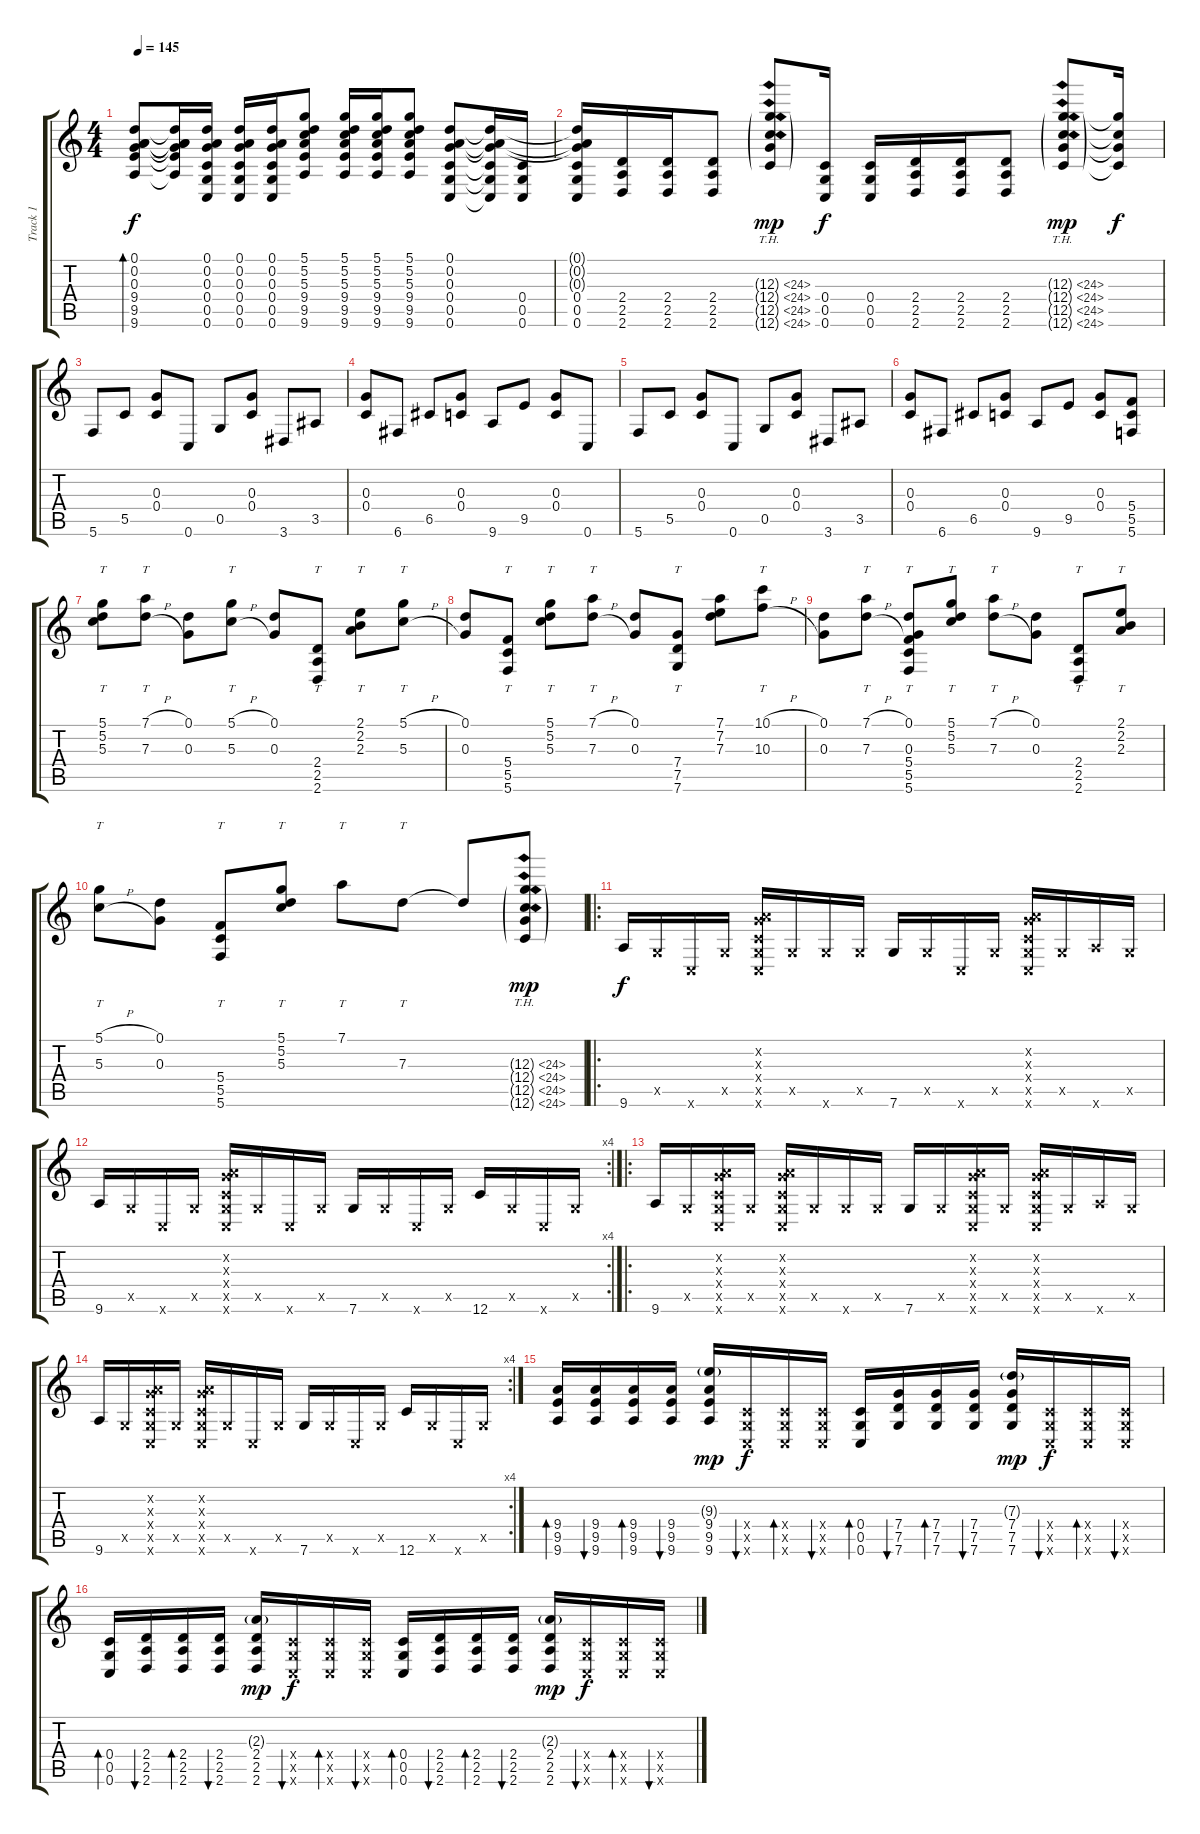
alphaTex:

\track ("Track 1" "Track 1") {instrument electricguitarmuted}
\staff {score tabs}
\tuning (D4 A3 G3 C3 G2 C2) {hide}
\ts (4 4)
\tempo 145
\clef g2
\ks c
(0.1 0.2 0.3 9.4 9.5 9.6).8{bd 480 dy f} (0.1{t} 0.2{t} 0.3{t} 9.4{t} 9.5{t} 9.6{t}).16 (0.1 0.2 0.3 0.4 0.5 0.6).16 (0.1 0.2 0.3 0.4 0.5 0.6).16 (0.1 0.2 0.3 0.4 0.5 0.6).16 (5.1 5.2 5.3 9.4 9.5 9.6).8 (5.1 5.2 5.3 9.4 9.5 9.6).16 (5.1 5.2 5.3 9.4 9.5 9.6).16 (5.1 5.2 5.3 9.4 9.5 9.6).8 (0.1 0.2 0.3 0.4 0.5 0.6).8 (0.1{t} 0.2{t} 0.3{t} 0.4{t} 0.5{t} 0.6{t}).16 (0.4 0.5 0.6).16 |
(0.1{t} 0.2{t} 0.3{t} 0.4 0.5 0.6).16 (2.4 2.5 2.6).16 (2.4 2.5 2.6).16 (2.4 2.5 2.6).8 (12.3{th 12 g} 12.4{th 12 g} 12.5{th 12 g} 12.6{th 12 g}).8{dy mp} (0.4 0.5 0.6).16{dy f} (0.4 0.5 0.6).16 (2.4 2.5 2.6).16 (2.4 2.5 2.6).16 (2.4 2.5 2.6).8 (12.3{th 12 g} 12.4{th 12 g} 12.5{th 12 g} 12.6{th 12 g}).8{dy mp} (12.3{t} 12.4{t} 12.5{t} 12.6{t}).16{dy f} |
5.6.8 5.5.8 (0.3 0.4).8 0.6.8 0.5.8 (0.3 0.4).8 3.6.8 3.5.8 |
(0.3 0.4).8 6.6.8 6.5.8 (0.3 0.4).8 9.6.8 9.5.8 (0.3 0.4).8 0.6.8 |
5.6.8 5.5.8 (0.3 0.4).8 0.6.8 0.5.8 (0.3 0.4).8 3.6.8 3.5.8 |
(0.3 0.4).8 6.6.8 6.5.8 (0.3 0.4).8 9.6.8 9.5.8 (0.3 0.4).8 (5.4 5.5 5.6).8 |
(5.1 5.2 5.3).8{tt} (7.1{h} 7.3{h}).8{tt} (0.1 0.3).8 (5.1{h} 5.3{h}).8{tt} (0.1 0.3).8 (2.4 2.5 2.6).8{tt} (2.1 2.2 2.3).8{tt} (5.1{h} 5.3{h}).8{tt} |
(0.1 0.3).8 (5.4 5.5 5.6).8{tt} (5.1 5.2 5.3).8{tt} (7.1{h} 7.3{h}).8{tt} (0.1 0.3).8 (7.4 7.5 7.6).8{tt} (7.1 7.2 7.3).8 (10.1{h} 10.3{h}).8{tt} |
(0.1 0.3).8 (7.1{h} 7.3{h}).8{tt} (0.1 0.3 5.4 5.5 5.6).8{tt} (5.1 5.2 5.3).8{tt} (7.1{h} 7.3{h}).8{tt} (0.1 0.3).8 (2.4 2.5 2.6).8{tt} (2.1 2.2 2.3).8{tt} |
(5.1{h} 5.3{h}).8{tt} (0.1 0.3).8 (5.4 5.5 5.6).8{tt} (5.1 5.2 5.3).8{tt} 7.1.8{tt} 7.3.8{tt} 7.3{t}.8 (12.3{th 12 g} 12.4{th 12 g} 12.5{th 12 g} 12.6{th 12 g}).8{dy mp} |
\ro
9.6.16{dy f} 0.5{x}.16 0.6{x}.16 0.5{x}.16 (0.2{x} 0.3{x} 0.4{x} 0.5{x} 0.6{x}).16 0.5{x}.16 7.6{x}.16 0.5{x}.16 7.6.16 0.5{x}.16 0.6{x}.16 0.5{x}.16 (0.2{x} 0.3{x} 0.4{x} 0.5{x} 0.6{x}).16 0.5{x}.16 9.6{x}.16 0.5{x}.16 |
\rc 4
9.6.16 0.5{x}.16 0.6{x}.16 0.5{x}.16 (0.2{x} 0.3{x} 0.4{x} 0.5{x} 0.6{x}).16 0.5{x}.16 0.6{x}.16 0.5{x}.16 7.6.16 0.5{x}.16 0.6{x}.16 0.5{x}.16 12.6.16 0.5{x}.16 0.6{x}.16 0.5{x}.16 |
\ro
9.6.16 0.5{x}.16 (0.2{x} 0.3{x} 0.4{x} 0.5{x} 0.6{x}).16 0.5{x}.16 (0.2{x} 0.3{x} 0.4{x} 0.5{x} 0.6{x}).16 0.5{x}.16 7.6{x}.16 0.5{x}.16 7.6.16 0.5{x}.16 (0.2{x} 0.3{x} 0.4{x} 0.5{x} 0.6{x}).16 0.5{x}.16 (0.2{x} 0.3{x} 0.4{x} 0.5{x} 0.6{x}).16 0.5{x}.16 9.6{x}.16 0.5{x}.16 |
\rc 4
9.6.16 0.5{x}.16 (0.2{x} 0.3{x} 0.4{x} 0.5{x} 0.6{x}).16 0.5{x}.16 (0.2{x} 0.3{x} 0.4{x} 0.5{x} 0.6{x}).16 0.5{x}.16 0.6{x}.16 0.5{x}.16 7.6.16 0.5{x}.16 0.6{x}.16 0.5{x}.16 12.6.16 0.5{x}.16 0.6{x}.16 0.5{x}.16 |
(9.4 9.5 9.6).16{bd 480} (9.4 9.5 9.6).16{bu 480} (9.4 9.5 9.6).16{bd 480} (9.4 9.5 9.6).16{bu 480} (9.3{g} 9.4 9.5 9.6).16{dy mp} (0.4{x} 0.5{x} 0.6{x}).16{bu 480 dy f} (0.4{x} 0.5{x} 0.6{x}).16{bd 480} (0.4{x} 0.5{x} 0.6{x}).16{bu 480} (0.4 0.5 0.6).16{bd 480} (7.4 7.5 7.6).16{bu 480} (7.4 7.5 7.6).16{bd 480} (7.4 7.5 7.6).16{bu 480} (7.3{g} 7.4 7.5 7.6).16{dy mp} (0.4{x} 0.5{x} 0.6{x}).16{bu 480 dy f} (0.4{x} 0.5{x} 0.6{x}).16{bd 480} (0.4{x} 0.5{x} 0.6{x}).16{bu 480} |
(0.4 0.5 0.6).16{bd 480} (2.4 2.5 2.6).16{bu 480} (2.4 2.5 2.6).16{bd 480} (2.4 2.5 2.6).16{bu 480} (2.3{g} 2.4 2.5 2.6).16{dy mp} (0.4{x} 0.5{x} 0.6{x}).16{bu 480 dy f} (0.4{x} 0.5{x} 0.6{x}).16{bd 480} (0.4{x} 0.5{x} 0.6{x}).16{bu 480} (0.4 0.5 0.6).16{bd 480} (2.4 2.5 2.6).16{bu 480} (2.4 2.5 2.6).16{bd 480} (2.4 2.5 2.6).16{bu 480} (2.3{g} 2.4 2.5 2.6).16{dy mp} (0.4{x} 0.5{x} 0.6{x}).16{bu 480 dy f} (0.4{x} 0.5{x} 0.6{x}).16{bd 480} (0.4{x} 0.5{x} 0.6{x}).16{bu 480}
